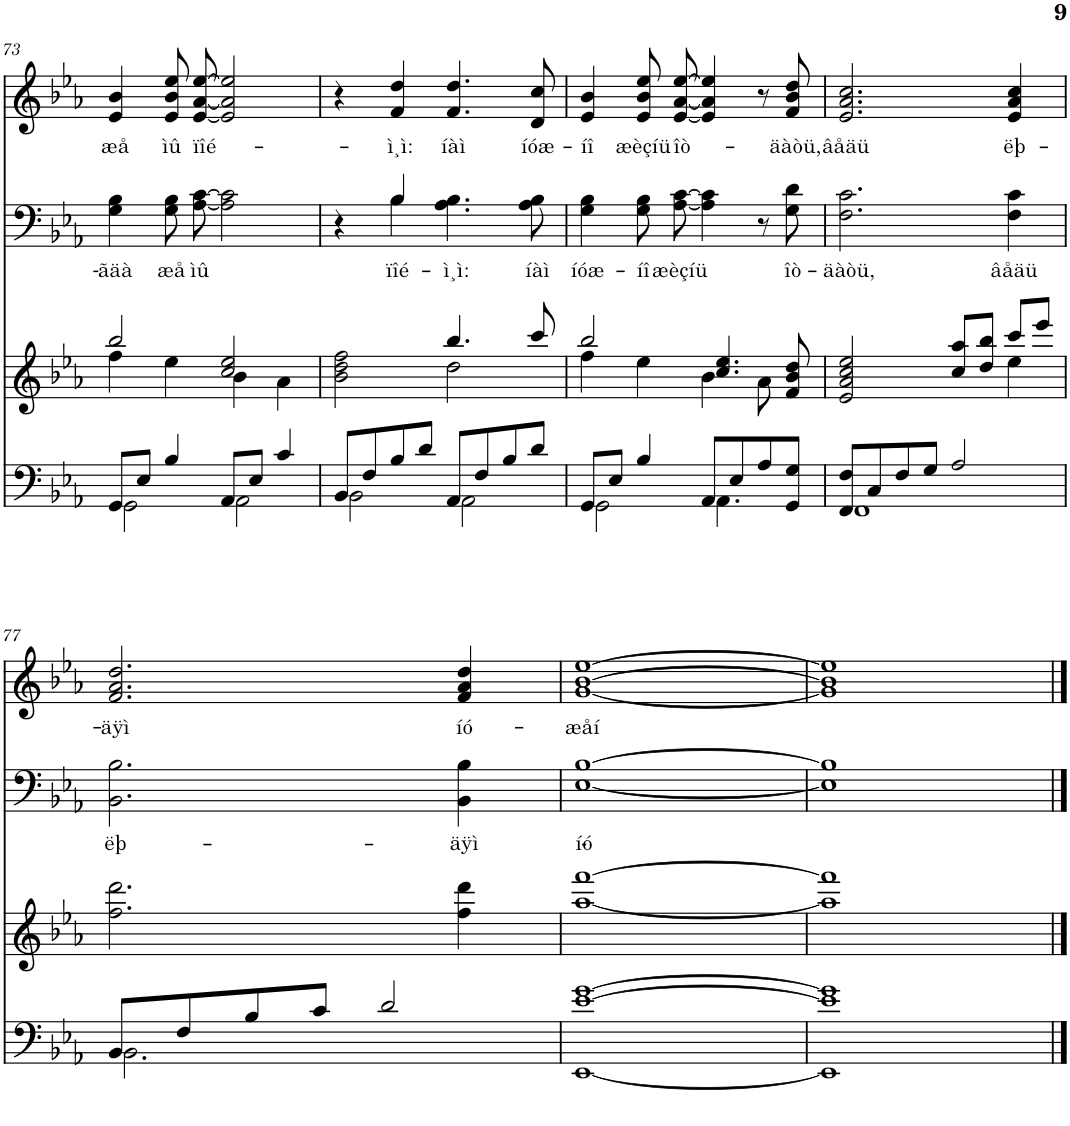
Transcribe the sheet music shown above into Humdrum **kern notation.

**kern	**kern	**kern	**text	**kern	**text
*part4	*part3	*part2	*part2	*part1	*part1
*staff4	*staff3	*staff2	*staff2	*staff1	*staff1
*I"Piano Left	*I"Piano Right	*I"Voice-TB	*	*I"Voice-SA	*
*I'Pno	*I'Pno	*	*	*	*
!!LO:PB:g=z
*clefF4	*clefG2	*clefF4	*	*clefG2	*
*k[b-e-a-]	*k[b-e-a-]	*k[b-e-a-]	*	*k[b-e-a-]	*
*E-:	*E-:	*E-:	*	*E-:	*
*M4/4	*M4/4	*M4/4	*	*M4/4	*
=73	=73	=73	=73	=73	=73
*^	*^	*	*	*	*
!	!	!	!	!	!LO:LY:b	!	!LO:LY:b
8GG/L	2GG\	2bb-/	4ff\	4G\ 4B-\	-ãäà	4e-/ 4b-/	æå
8E-/J	.	.	.	.	.	.	.
!	!	!	!	!	!LO:LY:b	!	!LO:LY:b
4B-/	.	.	4ee-\	8G\ 8B-\L	æå	8e-/ 8b-/ 8ee-/L	ìû
!	!	!	!	!	!LO:LY:b	!	!LO:LY:b
.	.	.	.	[8A-\ [8c\J	ìû	[8e-/ [8a-/ [8ee-/J	ïîé-
8AA-/L	2AA-\	2cc/ 2ee-/	4b-\	2A-\] 2c\]	.	2e-/] 2a-/] 2ee-/]	.
8E-/J	.	.	.	.	.	.	.
4c/	.	.	4a-\	.	.	.	.
=74	=74	=74	=74	=74	=74	=74	=74
*	*	*	*	*^	*	*	*
8BB-/L	2BB-\	2b-\ 2dd\ 2ff\	2ryy	4r	4ryy	.	4r	.
8F/	.	.	.	.	.	.	.	.
!	!	!	!	!	!	!LO:LY:b	!	!LO:LY:b
8B-/	.	.	.	4B-/	4B-\	ïîé-	4f/ 4dd/	-ì¸ì:
8d/J	.	.	.	.	.	.	.	.
!	!	!	!	!	!	!LO:LY:b	!	!LO:LY:b
8AA-/L	2AA-\	4.bb-/	2dd\	4.A-\ 4.B-\	2ryy	-ì¸ì:	4.f/ 4.dd/	íàì
8F/	.	.	.	.	.	.	.	.
8B-/	.	.	.	.	.	.	.	.
!	!	!	!	!	!	!LO:LY:b	!	!LO:LY:b
8d/J	.	8ccc/	.	8A-\ 8B-\	.	íàì	8d/ 8cc/	íóæ-
*	*	*	*	*v	*v	*	*	*
=75	=75	=75	=75	=75	=75	=75	=75
!	!	!	!	!	!LO:LY:b	!	!LO:LY:b
8GG/L	2GG\	2bb-/	4ff\	4G\ 4B-\	íóæ-	4e-/ 4b-/	-íî
8E-/J	.	.	.	.	.	.	.
!	!	!	!	!	!LO:LY:b	!	!LO:LY:b
4B-/	.	.	4ee-\	8G\ 8B-\L	-íî	8e-/ 8b-/ 8ee-/L	æèçíü
!	!	!	!	!	!LO:LY:b	!	!LO:LY:b
.	.	.	.	[8A-\ [8c\J	æèçíü	[8e-/ [8a-/ [8ee-/J	îò-
8AA-/L	4.AA-\	4.cc/ 4.ee-/	4b-\	4A-\] 4c\]	.	4e-/] 4a-/] 4ee-/]	.
8E-/	.	.	.	.	.	.	.
8A-/	.	.	8a-\	8r	.	8r	.
!	!	!	!	!	!LO:LY:b	!	!LO:LY:b
8GG/ 8G/J	8ryy	8f/ 8b-/ 8dd/	8ryy	8G\ 8d\	îò-	8f/ 8b-/ 8dd/	-äàòü,
=76	=76	=76	=76	=76	=76	=76	=76
!	!	!	!	!	!LO:LY:b	!	!LO:LY:b
8FF/ 8F/L	1FF	2e-/ 2a-/ 2cc/ 2ee-/	2.ryy	2.F\ 2.c\	-äàòü,	2.e-/ 2.a-/ 2.cc/	âåäü
8C/	.	.	.	.	.	.	.
8F/	.	.	.	.	.	.	.
8G/J	.	.	.	.	.	.	.
2A-/	.	8cc/ 8aa-/L	.	.	.	.	.
.	.	8dd/ 8bb-/J	.	.	.	.	.
!	!	!	!	!	!LO:LY:b	!	!LO:LY:b
.	.	8ccc/L	4ee-\	4F\ 4c\	âåäü	4e-/ 4a-/ 4cc/	ëþ-
.	.	8eee-/J	.	.	.	.	.
*	*	*v	*v	*	*	*	*
!!LO:LB:g=z
=77	=77	=77	=77	=77	=77	=77
!	!	!	!	!LO:LY:b	!	!LO:LY:b
8BB-/L	2.BB-\	2.ff\ 2.ddd\	2.BB-\ 2.B-\	ëþ-	2.f/ 2.a-/ 2.dd/	-äÿì
8F/	.	.	.	.	.	.
8B-/	.	.	.	.	.	.
8c/J	.	.	.	.	.	.
2d/	.	.	.	.	.	.
!	!	!	!	!LO:LY:b	!	!LO:LY:b
.	4ryy	4ff\ 4ddd\	4BB-\ 4B-\	-äÿì	4f/ 4a-/ 4dd/	íó-
=78	=78	=78	=78	=78	=78	=78
!	!	!	!	!LO:LY:b	!	!LO:LY:b
*v	*v	*	*	*	*	*
[1EE- [1e- [1g	[1aa- [1fff	[1E- [1B-	íó-	[1g [1b- [1ee-	-æåí
=79	=79	=79	=79	=79	=79
1EE-] 1e-] 1g]	1aa-] 1fff]	1E-] 1B-]	.	1g] 1b-] 1ee-]	.
==	==	==	==	==	==
*-	*-	*-	*-	*-	*-
